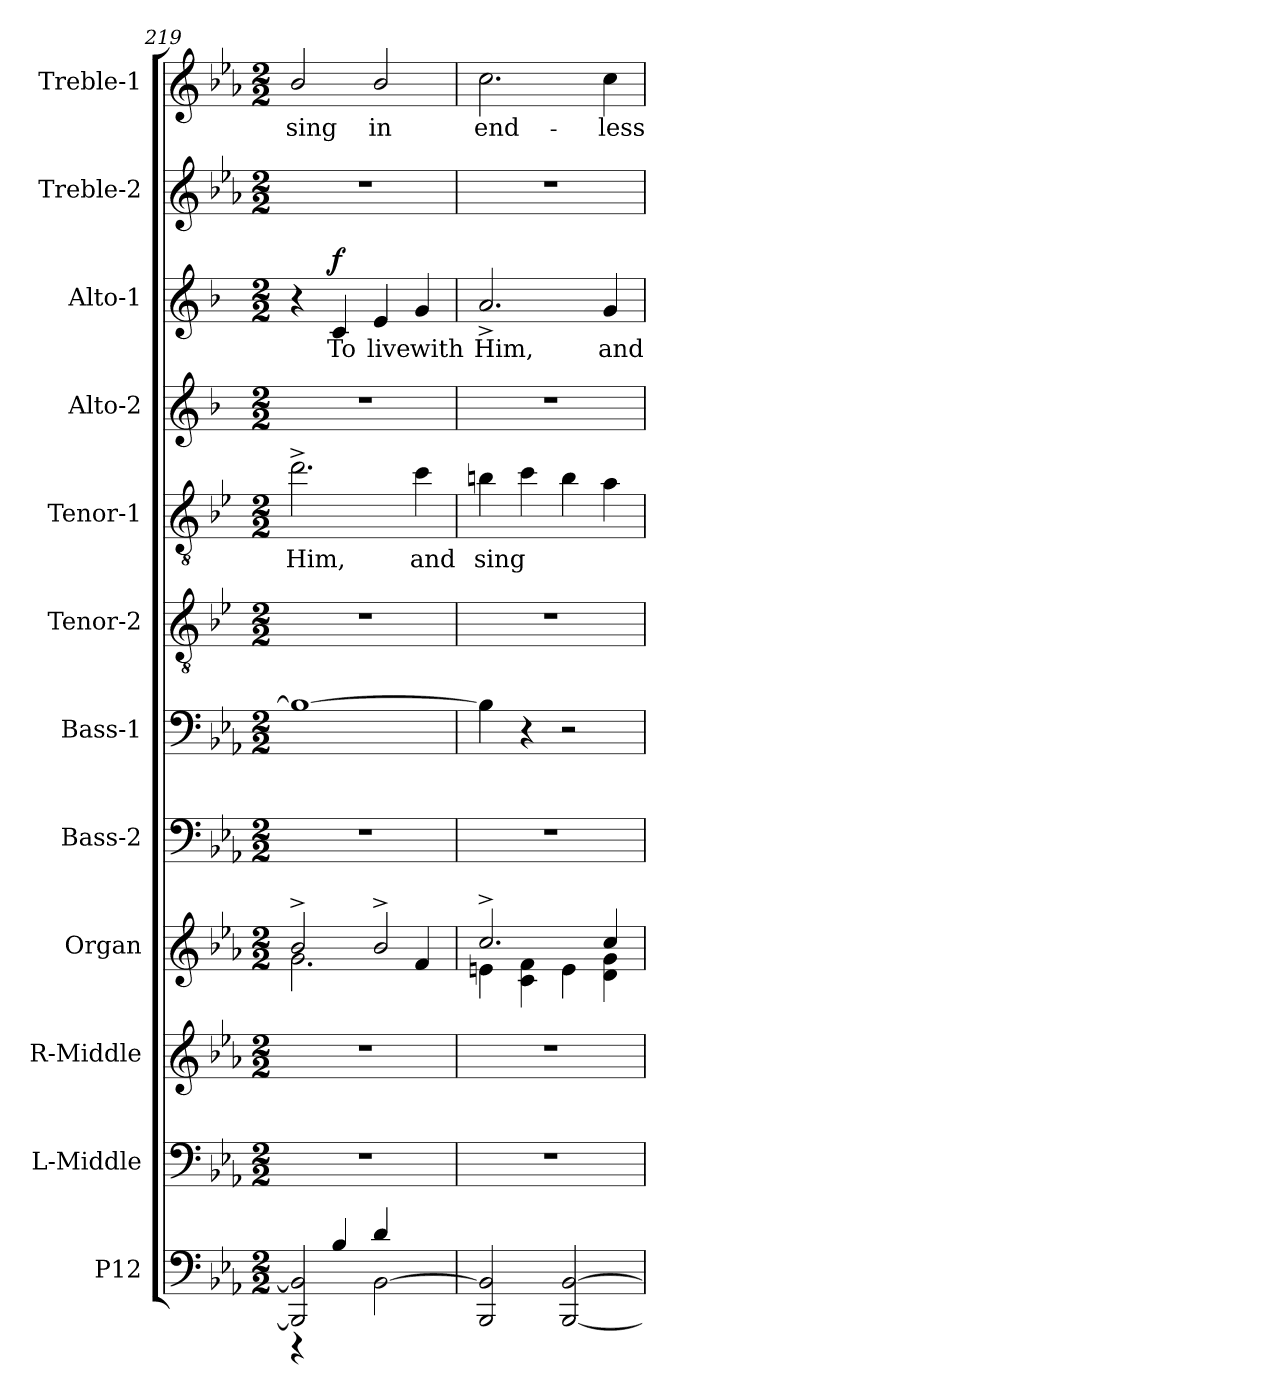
**kern	**kern	**kern	**kern	**kern	**kern	**kern	**kern	**text	**kern	**kern	**text	**dynam	**kern	**kern	**text
*part12	*part11	*part10	*part9	*part8	*part7	*part6	*part5	*part5	*part4	*part3	*part3	*part3	*part2	*part1	*part1
*staff12	*staff11	*staff10	*staff9	*staff8	*staff7	*staff6	*staff5	*staff5	*staff4	*staff3	*staff3	*staff3	*staff2	*staff1	*staff1
*I"P12	*I"L-Middle	*I"R-Middle	*I"Organ	*I"Bass-2	*I"Bass-1	*I"Tenor-2	*I"Tenor-1	*	*I"Alto-2	*I"Alto-1	*	*	*I"Treble-2	*I"Treble-1	*
*	*I'L-M	*	*	*I'B2:	*I'B:	*I'T2:	*I'T:	*	*I'A2:	*I'A:	*	*	*	*	*
*clefF4	*clefF4	*clefG2	*clefG2	*clefF4	*clefF4	*clefGv2	*clefGv2	*	*clefG2	*clefG2	*	*	*clefG2	*clefG2	*
*	*	*	*	*	*	*ITrd4c7	*ITrd4c7	*	*ITrd1c2	*ITrd1c2	*	*	*ITrd-7c-12	*ITrd-7c-12	*
*k[b-e-a-]	*k[b-e-a-]	*k[b-e-a-]	*k[b-e-a-]	*k[b-e-a-]	*k[b-e-a-]	*k[b-e-a-]	*k[b-e-a-]	*	*k[b-e-a-]	*k[b-e-a-]	*	*	*k[b-e-a-]	*k[b-e-a-]	*
*E-:	*E-:	*E-:	*E-:	*E-:	*E-:	*E-:	*E-:	*	*E-:	*E-:	*	*	*E-:	*E-:	*
*M2/2	*M2/2	*M2/2	*M2/2	*M2/2	*M2/2	*M2/2	*M2/2	*	*M2/2	*M2/2	*	*	*M2/2	*M2/2	*
=219	=219	=219	=219	=219	=219	=219	=219	=219	=219	=219	=219	=219	=219	=219	=219
*^	*	*	*^	*	*	*	*	*	*	*	*	*	*	*	*
!	!	!	!	!	!	!	!	!	!	!LO:LY:b:color=#000000	!	!	!	!	!	!	!
!	!	!	!	!	!	!	!	!	!	!	!	!	!	!	!	!	!LO:LY:b:color=#000000
2BBB-i/] 2BB-i]	4r	1r	1r	2b-^i/	2.gi\	1r	1B-i_	1r	2.g^i\	Him,	1r	4r	.	.	1r	2bb-i/	sing
!	!	!	!	!	!	!	!	!	!	!	!	!	!LO:LY:b:color=#000000	!	!	!	!
.	4B-i/	.	.	.	.	.	.	.	.	.	.	4B-i/	To	f	.	.	.
!	!	!	!	!	!	!	!	!	!	!	!	!	!LO:LY:b:color=#000000	!	!	!	!
!	!	!	!	!	!	!	!	!	!	!	!	!	!	!	!	!	!LO:LY:b:color=#000000
[2BB-i\	4di/	.	.	2b-^i/	.	.	.	.	.	.	.	4di/	live	.	.	2bb-i/	in
!	!	!	!	!	!	!	!	!	!	!LO:LY:b:color=#000000	!	!	!	!	!	!	!
!	!	!	!	!	!	!	!	!	!	!	!	!	!LO:LY:b:color=#000000	!	!	!	!
.	4ryy	.	.	.	4fi/	.	.	.	4fi\	and	.	4fi/	with	.	.	.	.
*v	*v	*	*	*	*	*	*	*	*	*	*	*	*	*	*	*	*
!!LO:PB:g=z
=220	=220	=220	=220	=220	=220	=220	=220	=220	=220	=220	=220	=220	=220	=220	=220	=220
*^	*	*	*	*	*	*	*	*	*	*	*	*	*	*	*	*
!	!	!	!	!	!	!	!	!	!	!LO:LY:b:color=#000000	!	!	!	!	!	!	!
*v	*v	*	*	*	*	*	*	*	*	*	*	*	*	*	*	*	*
*^	*	*	*	*	*	*	*	*	*	*	*	*	*	*	*	*
!	!	!	!	!	!	!	!	!	!	!	!	!	!LO:LY:b:color=#000000	!	!	!	!
*v	*v	*	*	*	*	*	*	*	*	*	*	*	*	*	*	*	*
*^	*	*	*	*	*	*	*	*	*	*	*	*	*	*	*	*
!	!	!	!	!	!	!	!	!	!	!	!	!	!	!	!	!	!LO:LY:b:color=#000000
*v	*v	*	*	*	*	*	*	*	*	*	*	*	*	*	*	*	*
2BBB-i/ 2BB-i]	1r	1r	2.cc^i/	4eni\	1r	4B-i\]	1r	4eni\	sing	1r	2.g^i/	Him,	.	1r	2.ccci\	end-
.	.	.	.	4ci\ 4fi	.	4r	.	4fi\	.	.	.	.	.	.	.	.
[2BBB-i/ [2BB-i	.	.	.	4ei\	.	2r	.	4ei\	.	.	.	.	.	.	.	.
!	!	!	!	!	!	!	!	!	!	!	!	!LO:LY:b:color=#000000	!	!	!	!
!	!	!	!	!	!	!	!	!	!	!	!	!	!	!	!	!LO:LY:b:color=#000000
.	.	.	4cci/	4di\ 4gi	.	.	.	4di\	.	.	4fi/	and	.	.	4ccci\	-less
*	*	*	*v	*v	*	*	*	*	*	*	*	*	*	*	*	*
=	=	=	=	=	=	=	=	=	=	=	=	=	=	=	=
*-	*-	*-	*-	*-	*-	*-	*-	*-	*-	*-	*-	*-	*-	*-	*-
